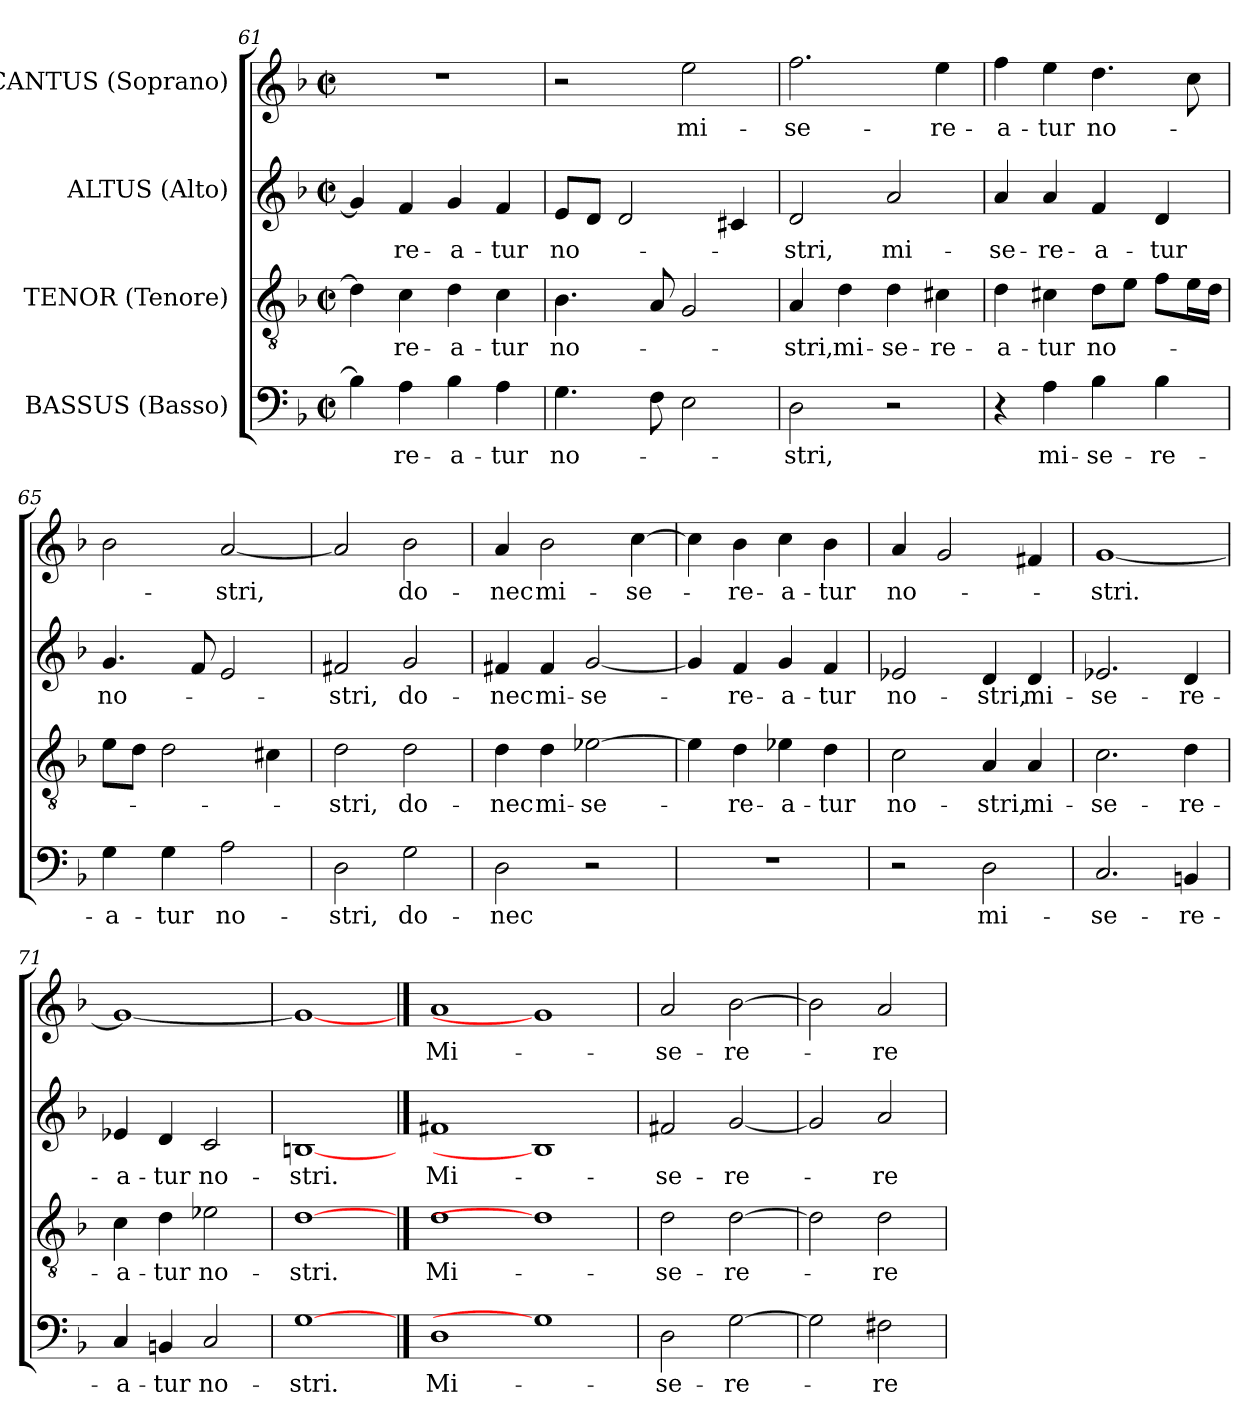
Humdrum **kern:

**kern	**text	**kern	**text	**kern	**text	**kern	**text
*part4	*part4	*part3	*part3	*part2	*part2	*part1	*part1
*staff4	*staff4	*staff3	*staff3	*staff2	*staff2	*staff1	*staff1
*I"BASSUS (Basso)	*	*I"TENOR (Tenore)	*	*I"ALTUS (Alto)	*	*I"CANTUS (Soprano)	*
*clefF4	*	*clefGv2	*	*clefG2	*	*clefG2	*
*k[b-]	*	*k[b-]	*	*k[b-]	*	*k[b-]	*
*F:	*	*F:	*	*F:	*	*F:	*
*M2/2	*	*M2/2	*	*M2/2	*	*M2/2	*
*met(c|)	*	*met(c|)	*	*met(c|)	*	*met(c|)	*
=61	=61	=61	=61	=61	=61	=61	=61
4B-\]	.	4d\]	.	4g/]	.	1r	.
!	!LO:LY:b	!	!LO:LY:b	!	!LO:LY:b	!	!
4A\	-re-	4c\	-re-	4f/	-re-	.	.
!	!LO:LY:b	!	!LO:LY:b	!	!LO:LY:b	!	!
4B-\	-a-	4d\	-a-	4g/	-a-	.	.
!	!LO:LY:b	!	!LO:LY:b	!	!LO:LY:b	!	!
4A\	-tur	4c\	-tur	4f/	-tur	.	.
=62	=62	=62	=62	=62	=62	=62	=62
!	!LO:LY:b	!	!LO:LY:b	!	!LO:LY:b	!	!
4.G\	no-	4.B-\	no-	8e/L	no-	2r	.
.	.	.	.	8d/J	.	.	.
.	.	.	.	2d/	.	.	.
8F\	.	8A/	.	.	.	.	.
!	!	!	!	!	!	!	!LO:LY:b
2E\	.	2G/	.	.	.	2ee\	mi-
.	.	.	.	4c#/	.	.	.
=63	=63	=63	=63	=63	=63	=63	=63
!	!LO:LY:b	!	!LO:LY:b	!	!LO:LY:b	!	!LO:LY:b
2D\	-stri,	4A/	-stri,	2d/	-stri,	2.ff\	-se-
!	!	!	!LO:LY:b	!	!	!	!
.	.	4d\	mi-	.	.	.	.
!	!	!	!LO:LY:b	!	!LO:LY:b	!	!
2r	.	4d\	-se-	2a/	mi-	.	.
!	!	!	!LO:LY:b	!	!	!	!LO:LY:b
.	.	4c#X\	-re-	.	.	4ee\	-re-
=64	=64	=64	=64	=64	=64	=64	=64
!	!	!	!LO:LY:b	!	!LO:LY:b	!	!LO:LY:b
4r	.	4d\	-a-	4a/	-se-	4ff\	-a-
!	!LO:LY:b	!	!LO:LY:b	!	!LO:LY:b	!	!LO:LY:b
4A\	mi-	4c#X\	-tur	4a/	-re-	4ee\	-tur
!	!LO:LY:b	!	!LO:LY:b	!	!LO:LY:b	!	!LO:LY:b
4B-\	-se-	8d\L	no-	4f/	-a-	4.dd\	no-
.	.	8e\J	.	.	.	.	.
!	!LO:LY:b	!	!	!	!LO:LY:b	!	!
4B-\	-re-	8f\L	.	4d/	-tur	.	.
.	.	16e\L	.	.	.	8cc\	.
.	.	16d\JJ	.	.	.	.	.
=65	=65	=65	=65	=65	=65	=65	=65
!	!LO:LY:b	!	!	!	!LO:LY:b	!	!
4G\	-a-	8e\L	.	4.g/	no-	2b-\	.
.	.	8d\J	.	.	.	.	.
!	!LO:LY:b	!	!	!	!	!	!
4G\	-tur	2d\	.	.	.	.	.
.	.	.	.	8f/	.	.	.
!	!LO:LY:b	!	!	!	!	!	!LO:LY:b
2A\	no-	.	.	2e/	.	[2a/	-stri,
.	.	4c#\	.	.	.	.	.
!!LO:LB:g=z
=66	=66	=66	=66	=66	=66	=66	=66
!	!LO:LY:b	!	!LO:LY:b	!	!LO:LY:b	!	!
2D\	-stri,	2d\	-stri,	2f#X/	-stri,	2a/]	.
!	!LO:LY:b	!	!LO:LY:b	!	!LO:LY:b	!	!LO:LY:b
2G\	do-	2d\	do-	2g/	do-	2b-\	do-
=67	=67	=67	=67	=67	=67	=67	=67
!	!LO:LY:b	!	!LO:LY:b	!	!LO:LY:b	!	!LO:LY:b
2D\	-nec	4d\	-nec	4f#/	-nec	4a/	-nec
!	!	!	!LO:LY:b	!	!LO:LY:b	!	!LO:LY:b
.	.	4d\	mi-	4f#/	mi-	2b-\	mi-
!	!	!	!LO:LY:b	!	!LO:LY:b	!	!
2r	.	[2e-X\	-se-	[2g/	-se-	.	.
!	!	!	!	!	!	!	!LO:LY:b
.	.	.	.	.	.	[4cc\	-se-
=68	=68	=68	=68	=68	=68	=68	=68
1r	.	4e-\]	.	4g/]	.	4cc\]	.
!	!	!	!LO:LY:b	!	!LO:LY:b	!	!LO:LY:b
.	.	4d\	-re-	4f/	-re-	4b-\	-re-
!	!	!	!LO:LY:b	!	!LO:LY:b	!	!LO:LY:b
.	.	4e-\	-a-	4g/	-a-	4cc\	-a-
!	!	!	!LO:LY:b	!	!LO:LY:b	!	!LO:LY:b
.	.	4d\	-tur	4f/	-tur	4b-\	-tur
=69	=69	=69	=69	=69	=69	=69	=69
!	!	!	!LO:LY:b	!	!LO:LY:b	!	!LO:LY:b
2r	.	2c\	no-	2e-X/	no-	4a/	no-
.	.	.	.	.	.	2g/	.
!	!LO:LY:b	!	!LO:LY:b	!	!LO:LY:b	!	!
2D\	mi-	4A/	-stri,	4d/	-stri,	.	.
!	!	!	!LO:LY:b	!	!LO:LY:b	!	!
.	.	4A/	mi-	4d/	mi-	4f#/	.
=70	=70	=70	=70	=70	=70	=70	=70
!	!LO:LY:b	!	!LO:LY:b	!	!LO:LY:b	!	!LO:LY:b
2.C/	-se-	2.c\	-se-	2.e-X/	-se-	[1g	-stri.
!	!LO:LY:b	!	!LO:LY:b	!	!LO:LY:b	!	!
4BBn/	-re-	4d\	-re-	4d/	-re-	.	.
=71	=71	=71	=71	=71	=71	=71	=71
!	!LO:LY:b	!	!LO:LY:b	!	!LO:LY:b	!	!
4C/	-a-	4c\	-a-	4e-/	-a-	1g_	.
!	!LO:LY:b	!	!LO:LY:b	!	!LO:LY:b	!	!
4BBn/	-tur	4d\	-tur	4d/	-tur	.	.
!	!LO:LY:b	!	!LO:LY:b	!	!LO:LY:b	!	!
2C/	no-	2e-X\	no-	2c/	no-	.	.
=72	=72	=72	=72	=72	=72	=72	=72
!	!LO:LY:b	!	!LO:LY:b	!	!LO:LY:b	!	!
[1G	-stri.	[1d	-stri.	[1Bn	-stri.	1g_	.
!!LO:PB:g=z
==72X1	==72X1	==72X1	==72X1	==72X1	==72X1	==72X1	==72X1
!	!LO:LY:b	!	!LO:LY:b	!	!LO:LY:b	!	!LO:LY:b
1D	Mi-	1d	Mi-	1f#X	Mi-	1a	Mi-
1G]	.	1d]	.	1B]	.	1g]	.
=73	=73	=73	=73	=73	=73	=73	=73
!	!LO:LY:b	!	!LO:LY:b	!	!LO:LY:b	!	!LO:LY:b
2D\	-se-	2d\	-se-	2f#X/	-se-	2a/	-se-
!	!LO:LY:b	!	!LO:LY:b	!	!LO:LY:b	!	!LO:LY:b
[2G\	-re-	[2d\	-re-	[2g/	-re-	[2b-\	-re-
=74	=74	=74	=74	=74	=74	=74	=74
2G\]	.	2d\]	.	2g/]	.	2b-\]	.
!	!LO:LY:b	!	!LO:LY:b	!	!LO:LY:b	!	!LO:LY:b
2F#X\	-re	2d\	-re	2a/	-re	2a/	-re
=	=	=	=	=	=	=	=
*-	*-	*-	*-	*-	*-	*-	*-
